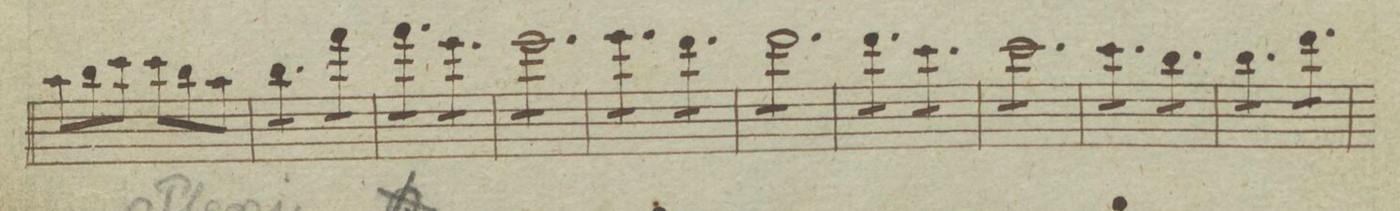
**kern	**dynam
*I"Violino Primo	*
*clefG2	*
*k[b-e-]	*
*met(c)	*
*M6/8	*
8aa\L	.
8bb-\	.
8ccc\J	.
8ccc\L	.
8bb-\	.
8aa\J	.
=51	=51
*tremolo	*
8bb-\L	.
8bb-\	.
8bb-\J	.
8fff\L	.
8fff\	.
8fff\J	.
=52	=52
8fff\L	.
8fff\	.
8fff\J	.
8eee-\L	.
8eee-\	.
8eee-\J	.
=53	=53
8eee-\L	.
8eee-\	.
8eee-\	.
8eee-\	.
8eee-\	.
8eee-\J	.
=54	=54
8eee-\L	.
8eee-\	.
8eee-\J	.
8ddd\L	.
8ddd\	.
8ddd\J	.
=55	=55
8ddd\L	.
8ddd\	.
8ddd\	.
8ddd\	.
8ddd\	.
8ddd\J	.
=56	=56
8ddd\L	.
8ddd\	.
8ddd\J	.
8ccc\L	.
8ccc\	.
8ccc\J	.
=57	=57
8ccc\L	.
8ccc\	.
8ccc\	.
8ccc\	.
8ccc\	.
8ccc\J	.
=58	=58
8ccc\L	.
8ccc\	.
8ccc\J	.
8bb-\L	.
8bb-\	.
8bb-\J	.
=59	=59
8bb-\L	.
8bb-\	.
8bb-\J	.
8ddd\L	.
8ddd\	.
8ddd\J	.
=60	=60
*-	*-
